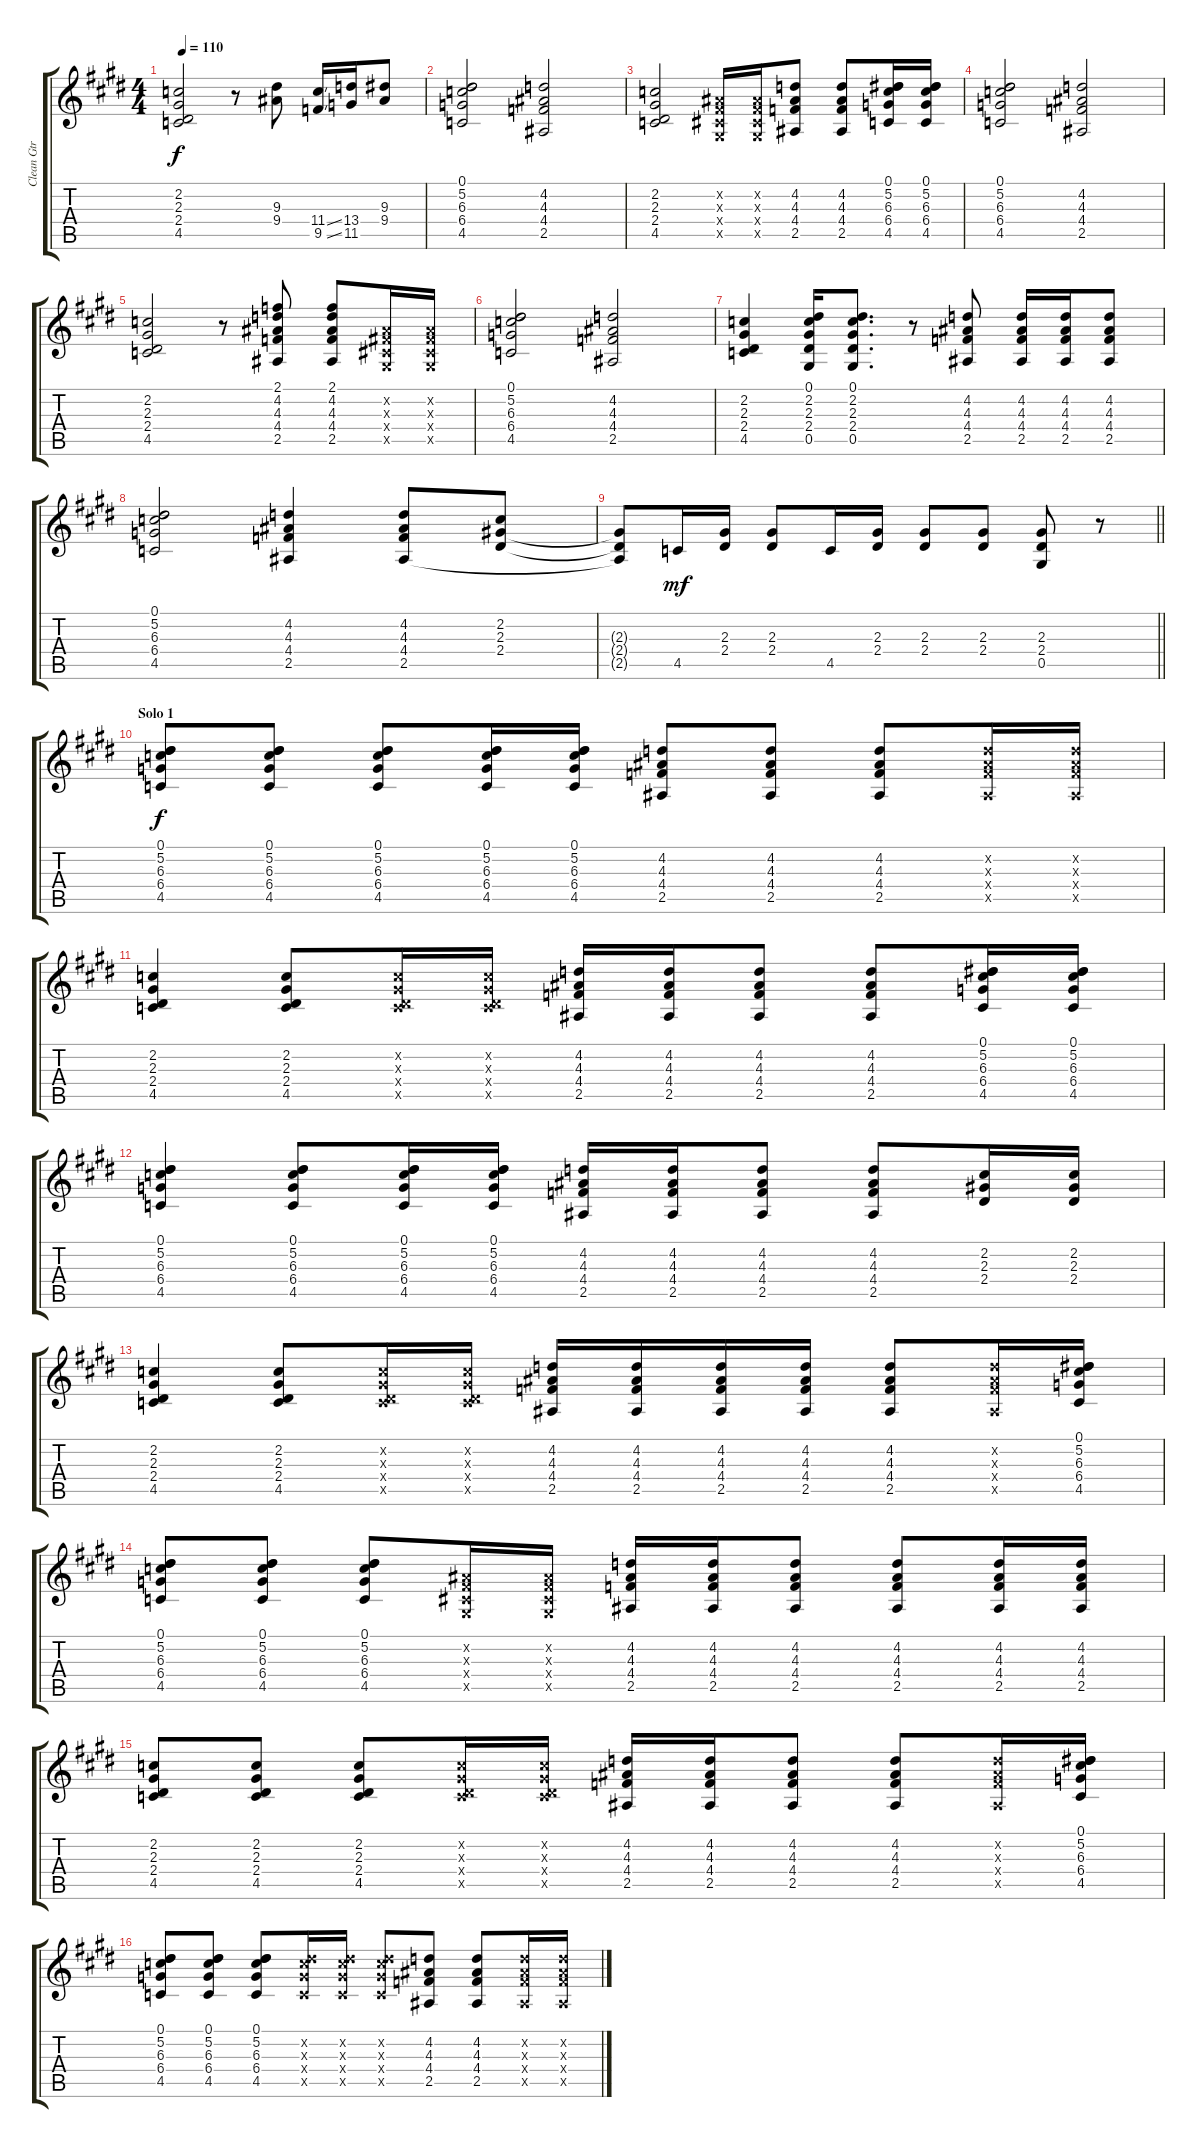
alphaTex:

\track ("Clean Gtr" "Clean Gtr") {instrument electricguitarclean}
\staff {score tabs}
\tuning (Eb4 Bb3 Gb3 Db3 Ab2 Eb2) {hide}
\ts (4 4)
\tempo 110
\clef g2
\ks c#minor
(2.2 2.3 2.4 4.5).2{dy f} r.8 (9.3 9.4).8 (11.4{ss} 9.5{ss}).16 (13.4 11.5).16 (9.3 9.4).8 |
(0.1 5.2 6.3 6.4 4.5).2 (4.2 4.3 4.4 2.5).2 |
(2.2 2.3 2.4 4.5).2 (0.2{x} 0.3{x} 0.4{x} 0.5{x}).16 (0.2{x} 0.3{x} 0.4{x} 0.5{x}).16 (4.2 4.3 4.4 2.5).8 (4.2 4.3 4.4 2.5).8 (0.1 5.2 6.3 6.4 4.5).16 (0.1 5.2 6.3 6.4 4.5).16 |
(0.1 5.2 6.3 6.4 4.5).2 (4.2 4.3 4.4 2.5).2 |
(2.2 2.3 2.4 4.5).2 r.8 (2.1 4.2 4.3 4.4 2.5).8 (2.1 4.2 4.3 4.4 2.5).8 (0.2{x} 0.3{x} 0.4{x} 0.5{x}).16 (0.2{x} 0.3{x} 0.4{x} 0.5{x}).16 |
(0.1 5.2 6.3 6.4 4.5).2 (4.2 4.3 4.4 2.5).2 |
(2.2 2.3 2.4 4.5).4 (0.1 2.2 2.3 2.4 0.5).16 (0.1 2.2 2.3 2.4 0.5).8{d} r.8 (4.2 4.3 4.4 2.5).8 (4.2 4.3 4.4 2.5).16 (4.2 4.3 4.4 2.5).16 (4.2 4.3 4.4 2.5).8 |
(0.1 5.2 6.3 6.4 4.5).2 (4.2 4.3 4.4 2.5).4 (4.2 4.3 4.4 2.5).8 (2.2 2.3 2.4).8 |
\barLineRight lightlight
(2.3{t} 2.4{t} 2.5{t}).8 4.5.16{dy mf} (2.3 2.4).16 (2.3 2.4).8 4.5.16 (2.3 2.4).16 (2.3 2.4).8 (2.3 2.4).8 (2.3 2.4 0.5).8 r.8 |
\section ("" "Solo 1")
(0.1 5.2 6.3 6.4 4.5).8{dy f} (0.1 5.2 6.3 6.4 4.5).8 (0.1 5.2 6.3 6.4 4.5).8 (0.1 5.2 6.3 6.4 4.5).16 (0.1 5.2 6.3 6.4 4.5).16 (4.2 4.3 4.4 2.5).8 (4.2 4.3 4.4 2.5).8 (4.2 4.3 4.4 2.5).8 (4.2{x} 4.3{x} 4.4{x} 2.5{x}).16 (4.2{x} 4.3{x} 4.4{x} 2.5{x}).16 |
(2.2 2.3 2.4 4.5).4 (2.2 2.3 2.4 4.5).8 (2.2{x} 2.3{x} 2.4{x} 4.5{x}).16 (2.2{x} 2.3{x} 2.4{x} 4.5{x}).16 (4.2 4.3 4.4 2.5).16 (4.2 4.3 4.4 2.5).16 (4.2 4.3 4.4 2.5).8 (4.2 4.3 4.4 2.5).8 (0.1 5.2 6.3 6.4 4.5).16 (0.1 5.2 6.3 6.4 4.5).16 |
(0.1 5.2 6.3 6.4 4.5).4 (0.1 5.2 6.3 6.4 4.5).8 (0.1 5.2 6.3 6.4 4.5).16 (0.1 5.2 6.3 6.4 4.5).16 (4.2 4.3 4.4 2.5).16 (4.2 4.3 4.4 2.5).16 (4.2 4.3 4.4 2.5).8 (4.2 4.3 4.4 2.5).8 (2.2 2.3 2.4).16 (2.2 2.3 2.4).16 |
(2.2 2.3 2.4 4.5).4 (2.2 2.3 2.4 4.5).8 (2.2{x} 2.3{x} 2.4{x} 4.5{x}).16 (2.2{x} 2.3{x} 2.4{x} 4.5{x}).16 (4.2 4.3 4.4 2.5).16 (4.2 4.3 4.4 2.5).16 (4.2 4.3 4.4 2.5).16 (4.2 4.3 4.4 2.5).16 (4.2 4.3 4.4 2.5).8 (4.2{x} 4.3{x} 4.4{x} 2.5{x}).16 (0.1 5.2 6.3 6.4 4.5).16 |
(0.1 5.2 6.3 6.4 4.5).8 (0.1 5.2 6.3 6.4 4.5).8 (0.1 5.2 6.3 6.4 4.5).8 (0.2{x} 0.3{x} 0.4{x} 0.5{x}).16 (0.2{x} 0.3{x} 0.4{x} 0.5{x}).16 (4.2 4.3 4.4 2.5).16 (4.2 4.3 4.4 2.5).16 (4.2 4.3 4.4 2.5).8 (4.2 4.3 4.4 2.5).8 (4.2 4.3 4.4 2.5).16 (4.2 4.3 4.4 2.5).16 |
(2.2 2.3 2.4 4.5).8 (2.2 2.3 2.4 4.5).8 (2.2 2.3 2.4 4.5).8 (2.2{x} 2.3{x} 2.4{x} 4.5{x}).16 (2.2{x} 2.3{x} 2.4{x} 4.5{x}).16 (4.2 4.3 4.4 2.5).16 (4.2 4.3 4.4 2.5).16 (4.2 4.3 4.4 2.5).8 (4.2 4.3 4.4 2.5).8 (4.2{x} 4.3{x} 4.4{x} 2.5{x}).16 (0.1 5.2 6.3 6.4 4.5).16 |
(0.1 5.2 6.3 6.4 4.5).8 (0.1 5.2 6.3 6.4 4.5).8 (0.1 5.2 6.3 6.4 4.5).8 (5.2{x} 6.3{x} 6.4{x} 4.5{x}).16 (5.2{x} 6.3{x} 6.4{x} 4.5{x}).16 (5.2{x} 6.3{x} 6.4{x} 4.5{x}).8 (4.2 4.3 4.4 2.5).8 (4.2 4.3 4.4 2.5).8 (4.2{x} 4.3{x} 4.4{x} 2.5{x}).16 (4.2{x} 4.3{x} 4.4{x} 2.5{x}).16
